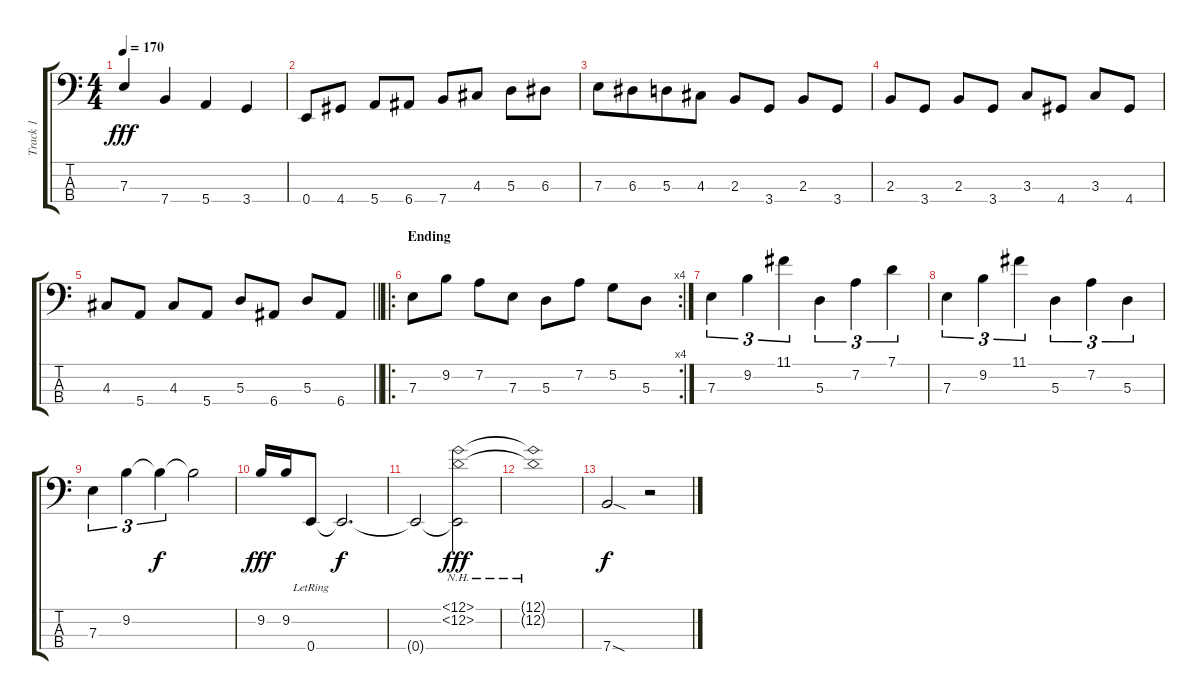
\track ("Track 1" "Track 1") {mute instrument electricbassfinger}
\staff {score tabs}
\tuning (G2 D2 A1 E1) {hide}
\ts (4 4)
\tempo 170
\clef f4
\ks c
7.3.4{dy fff beam merge} 7.4.4 5.4.4 3.4.4 |
0.4.8 4.4.8 5.4.8 6.4.8 7.4.8 4.3.8 5.3.8 6.3.8 |
7.3.8{beam merge} 6.3.8{beam merge} 5.3.8{beam merge} 4.3.8 2.3.8{beam merge} 3.4.8 2.3.8 3.4.8 |
2.3.8 3.4.8 2.3.8 3.4.8 3.3.8{beam merge} 4.4.8 3.3.8{beam merge} 4.4.8 |
\barLineRight lightlight
4.3.8{beam merge} 5.4.8 4.3.8{beam merge} 5.4.8 5.3.8{beam merge} 6.4.8 5.3.8 6.4.8 |
\ro
\rc 4
\section ("" "Ending")
7.3.8 9.2.8 7.2.8 7.3.8 5.3.8 7.2.8 5.2.8 5.3.8 |
7.3.4{tu (3 2) beam merge} 9.2.4{tu (3 2)} 11.1.4{tu (3 2) beam merge} 5.3.4{tu (3 2) beam merge} 7.2.4{tu (3 2) beam merge} 7.1.4{tu (3 2)} |
7.3.4{tu (3 2)} 9.2.4{tu (3 2) beam merge} 11.1.4{tu (3 2) beam merge} 5.3.4{tu (3 2) beam merge} 7.2.4{tu (3 2)} 5.3.4{tu (3 2)} |
7.3.4{tu (3 2) beam merge} 9.2.4{tu (3 2) beam merge} 9.2{t}.4{tu (3 2) dy f} 9.2{t}.2 |
9.2.16{dy fff} 9.2.16 0.4{lr}.8 0.4{t}.2{d dy f} |
0.4{t}.2 (12.1{nh} 12.2{nh} 0.4{t}).2{dy fff} |
(12.1{nh t} 12.2{nh t}).1 |
7.4{sod}.2{dy f beam merge} r.2
